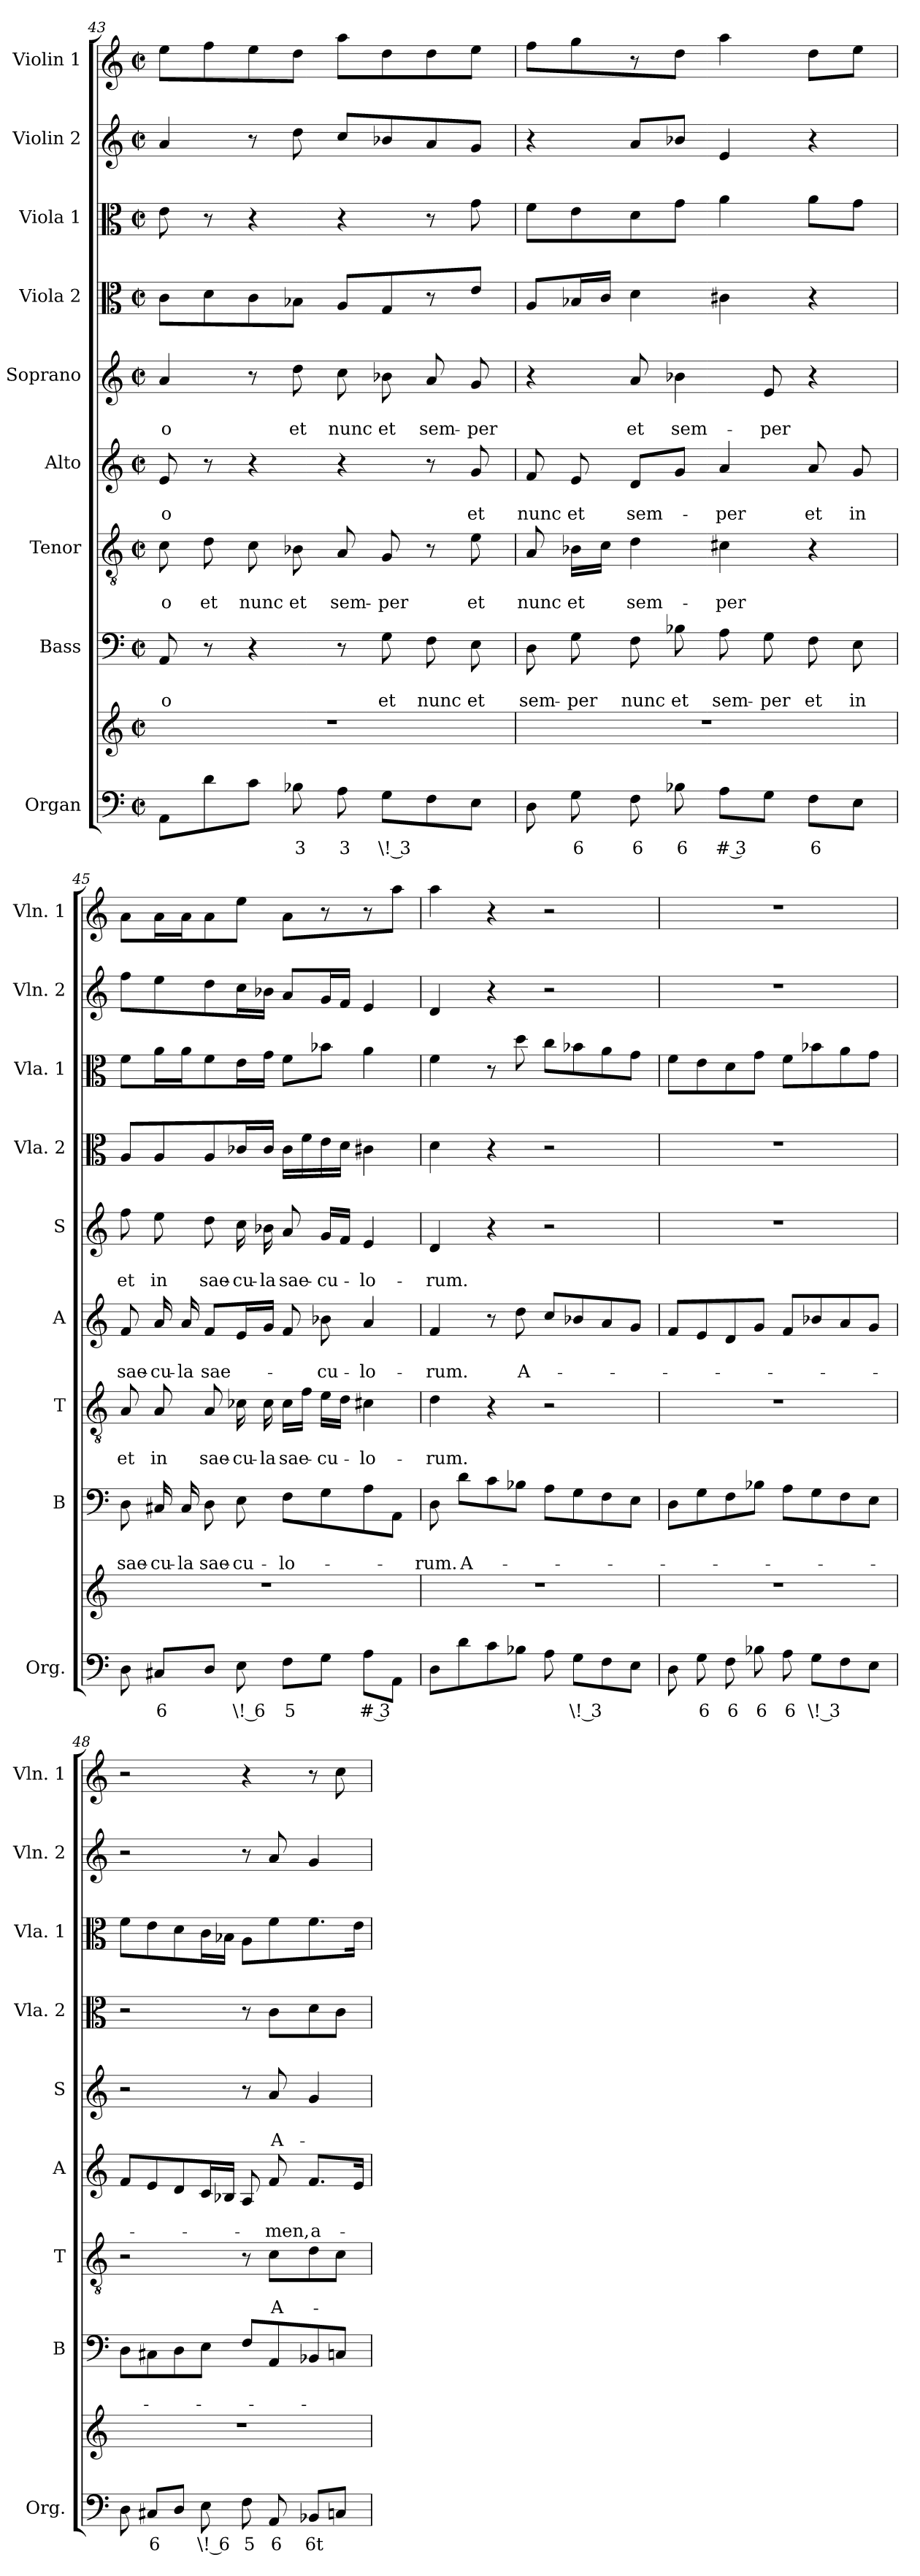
**kern	**text	**kern	**kern	**text	**text	**kern	**text	**text	**kern	**text	**text	**kern	**text	**text	**kern	**kern	**kern	**kern
*part9	*part9	*part9	*part8	*part8	*part8	*part7	*part7	*part7	*part6	*part6	*part6	*part5	*part5	*part5	*part4	*part3	*part2	*part1
*staff10	*staff10	*staff9	*staff8	*staff8	*staff8	*staff7	*staff7	*staff7	*staff6	*staff6	*staff6	*staff5	*staff5	*staff5	*staff4	*staff3	*staff2	*staff1
*I"Organ	*	*	*I"Bass	*	*	*I"Tenor	*	*	*I"Alto	*	*	*I"Soprano	*	*	*I"Viola 2	*I"Viola 1	*I"Violin 2	*I"Violin 1
*I'Org.	*	*	*I'B	*	*	*I'T	*	*	*I'A	*	*	*I'S	*	*	*I'Vla. 2	*I'Vla. 1	*I'Vln. 2	*I'Vln. 1
*clefF4	*	*clefG2	*clefF4	*	*	*clefGv2	*	*	*clefG2	*	*	*clefG2	*	*	*clefC3	*clefC3	*clefG2	*clefG2
*k[]	*	*k[]	*k[]	*	*	*k[]	*	*	*k[]	*	*	*k[]	*	*	*k[]	*k[]	*k[]	*k[]
*C:	*	*C:	*C:	*	*	*C:	*	*	*C:	*	*	*C:	*	*	*C:	*C:	*C:	*C:
*M2/2	*	*M2/2	*M2/2	*	*	*M2/2	*	*	*M2/2	*	*	*M2/2	*	*	*M2/2	*M2/2	*M2/2	*M2/2
*met(c|)	*	*met(c|)	*met(c|)	*	*	*met(c|)	*	*	*met(c|)	*	*	*met(c|)	*	*	*met(c|)	*met(c|)	*met(c|)	*met(c|)
=43	=43	=43	=43	=43	=43	=43	=43	=43	=43	=43	=43	=43	=43	=43	=43	=43	=43	=43
!	!	!	!	!	!LO:LY:b	!	!	!LO:LY:b	!	!	!LO:LY:b	!	!	!LO:LY:b	!	!	!	!
8AA\L	.	1r	8AA/	.	-o	8c\	.	-o	8e/	.	-o	4a/	.	-o	8c\L	8e\	4a/	8ee\L
!	!	!	!	!	!	!	!	!LO:LY:b	!	!	!	!	!	!	!	!	!	!
8d\	.	.	8r	.	.	8d\	.	et	8r	.	.	.	.	.	8d\	8r	.	8ff\
!	!	!	!	!	!	!	!	!LO:LY:b	!	!	!	!	!	!	!	!	!	!
8c\J	.	.	4r	.	.	8c\	.	nunc	4r	.	.	8r	.	.	8c\	4r	8r	8ee\
!	!LO:LY:b	!	!	!	!	!	!	!LO:LY:b	!	!	!	!	!	!LO:LY:b	!	!	!	!
8B-X\	3	.	.	.	.	8B-X\	.	et	.	.	.	8dd\	.	et	8B-X\J	.	8dd\	8dd\J
!	!LO:LY:b	!	!	!	!	!	!	!LO:LY:b	!	!	!	!	!	!LO:LY:b	!	!	!	!
8A\	3	.	8r	.	.	8A/	.	sem-	4r	.	.	8cc\	.	nunc	8A/L	4r	8cc/L	8aa\L
!	!LO:LY:b	!	!	!	!LO:LY:b	!	!	!LO:LY:b	!	!	!	!	!	!LO:LY:b	!	!	!	!
8G\L	\! 3	.	8G\	.	et	8G/	.	-per	.	.	.	8b-X\	.	et	8G/	.	8b-X/	8dd\
!	!	!	!	!	!LO:LY:b	!	!	!	!	!	!	!	!	!LO:LY:b	!	!	!	!
8F\	.	.	8F\	.	nunc	8r	.	.	8r	.	.	8a/	.	sem-	8r	8r	8a/	8dd\
!	!	!	!	!	!LO:LY:b	!	!	!LO:LY:b	!	!	!LO:LY:b	!	!	!LO:LY:b	!	!	!	!
8E\J	.	.	8E\	.	et	8e\	.	et	8g/	.	et	8g/	.	-per	8e/J	8g\	8g/J	8ee\J
=44	=44	=44	=44	=44	=44	=44	=44	=44	=44	=44	=44	=44	=44	=44	=44	=44	=44	=44
!	!	!	!	!	!LO:LY:b	!	!	!LO:LY:b	!	!	!LO:LY:b	!	!	!	!	!	!	!
8D\	.	1r	8D\	.	sem-	8A/	.	nunc	8f/	.	nunc	4r	.	.	8A/L	8f\L	4r	8ff\L
!	!LO:LY:b	!	!	!	!LO:LY:b	!	!	!LO:LY:b	!	!	!LO:LY:b	!	!	!	!	!	!	!
8G\	6	.	8G\	.	-per	16B-X\LL	.	et	8e/	.	et	.	.	.	16B-X/L	8e\	.	8gg\
.	.	.	.	.	.	16c\JJ	.	.	.	.	.	.	.	.	16c/JJ	.	.	.
!	!LO:LY:b	!	!	!	!LO:LY:b	!	!	!LO:LY:b	!	!	!LO:LY:b	!	!	!LO:LY:b	!	!	!	!
8F\	6	.	8F\	.	nunc	4d\	.	sem-	8d/L	.	sem-	8a/	.	et	4d\	8d\	8a/L	8r
!	!LO:LY:b	!	!	!	!LO:LY:b	!	!	!	!	!	!	!	!	!LO:LY:b	!	!	!	!
8B-X\	6	.	8B-X\	.	et	.	.	.	8g/J	.	.	4b-X\	.	sem-	.	8g\J	8b-X/J	8dd\J
!	!LO:LY:b	!	!	!	!LO:LY:b	!	!	!LO:LY:b	!	!	!LO:LY:b	!	!	!	!	!	!	!
8A\L	# 3	.	8A\	.	sem-	4c#X\	.	-per	4a/	.	-per	.	.	.	4c#X\	4a\	4e/	4aa\
!	!	!	!	!	!LO:LY:b	!	!	!	!	!	!	!	!	!LO:LY:b	!	!	!	!
8G\J	.	.	8G\	.	-per	.	.	.	.	.	.	8e/	.	-per	.	.	.	.
!	!LO:LY:b	!	!	!	!LO:LY:b	!	!	!	!	!	!LO:LY:b	!	!	!	!	!	!	!
8F\L	6	.	8F\	.	et	4r	.	.	8a/	.	et	4r	.	.	4r	8a\L	4r	8dd\L
!	!	!	!	!	!LO:LY:b	!	!	!	!	!	!LO:LY:b	!	!	!	!	!	!	!
8E\J	.	.	8E\	.	in	.	.	.	8g/	.	in	.	.	.	.	8g\J	.	8ee\J
=45	=45	=45	=45	=45	=45	=45	=45	=45	=45	=45	=45	=45	=45	=45	=45	=45	=45	=45
!	!	!	!	!	!LO:LY:b	!	!	!LO:LY:b	!	!	!LO:LY:b	!	!	!LO:LY:b	!	!	!	!
8D\	.	1r	8D\	.	sae-	8A/	.	et	8f/	.	sae-	8ff\	.	et	8A/L	8f\L	8ff\L	8a\L
!	!LO:LY:b	!	!	!	!LO:LY:b	!	!	!LO:LY:b	!	!	!LO:LY:b	!	!	!LO:LY:b	!	!	!	!
8C#X/L	6	.	16C#X/	.	-cu-	8A/	.	in	16a/	.	-cu-	8ee\	.	in	8A/	16a\L	8ee\	16a\L
!	!	!	!	!	!LO:LY:b	!	!	!	!	!	!LO:LY:b	!	!	!	!	!	!	!
.	.	.	16C#/	.	-la	.	.	.	16a/	.	-la	.	.	.	.	16a\J	.	16a\J
!	!	!	!	!	!LO:LY:b	!	!	!LO:LY:b	!	!	!LO:LY:b	!	!	!LO:LY:b	!	!	!	!
8D/J	.	.	8D\	.	sae-	8A/	.	sae-	8f/L	.	sae-	8dd\	.	sae-	8A/	8f\	8dd\	8a\
!	!LO:LY:b	!	!	!	!LO:LY:b	!	!	!LO:LY:b	!	!	!	!	!	!LO:LY:b	!	!	!	!
8E\	\! 6	.	8E\	.	-cu-	16c-X\	.	-cu-	16e/L	.	.	16cc\	.	-cu-	16c-X/L	16e\L	16cc\L	8ee\J
!	!	!	!	!	!	!	!	!LO:LY:b	!	!	!	!	!	!LO:LY:b	!	!	!	!
.	.	.	.	.	.	16c-\	.	-la	16g/JJ	.	.	16b-X\	.	-la	16c-/JJ	16g\JJ	16b-X\JJ	.
!	!LO:LY:b	!	!	!	!LO:LY:b	!	!	!LO:LY:b	!	!	!	!	!	!LO:LY:b	!	!	!	!
8F\L	5	.	8F\L	.	-lo-	16c-\LL	.	sae-	8f/	.	.	8a/	.	sae-	16c-\LL	8f\L	8a/L	8a\L
.	.	.	.	.	.	16f\JJ	.	.	.	.	.	.	.	.	16f\	.	.	.
!	!	!	!	!	!	!	!	!LO:LY:b	!	!	!LO:LY:b	!	!	!LO:LY:b	!	!	!	!
8G\J	.	.	8G\	.	.	16e\LL	.	-cu-	8b-X\	.	-cu-	16g/LL	.	-cu-	16e\	8b-X\J	16g/L	8r
.	.	.	.	.	.	16d\JJ	.	.	.	.	.	16f/JJ	.	.	16d\JJ	.	16f/JJ	.
!	!LO:LY:b	!	!	!	!	!	!	!LO:LY:b	!	!	!LO:LY:b	!	!	!LO:LY:b	!	!	!	!
8A\L	# 3	.	8A\	.	.	4c#X\	.	-lo-	4a/	.	-lo-	4e/	.	-lo-	4c#X\	4a\	4e/	8r
8AA\J	.	.	8AA\J	.	.	.	.	.	.	.	.	.	.	.	.	.	.	8aa\J
!!LO:LB:g=z
=46	=46	=46	=46	=46	=46	=46	=46	=46	=46	=46	=46	=46	=46	=46	=46	=46	=46	=46
!	!	!	!	!	!LO:LY:b	!	!	!LO:LY:b	!	!	!LO:LY:b	!	!	!LO:LY:b	!	!	!	!
8D\L	.	1r	8D\	.	-rum.	4d\	.	-rum.	4f/	.	-rum.	4d/	.	-rum.	4d\	4f\	4d/	4aa\
!	!	!	!	!	!LO:LY:b	!	!	!	!	!	!	!	!	!	!	!	!	!
8d\	.	.	8d\L	.	A-	.	.	.	.	.	.	.	.	.	.	.	.	.
8c\	.	.	8c\	.	.	4r	.	.	8r	.	.	4r	.	.	4r	8r	4r	4r
!	!	!	!	!	!	!	!	!	!	!	!LO:LY:b	!	!	!	!	!	!	!
8B-X\J	.	.	8B-X\J	.	.	.	.	.	8dd\	.	A-	.	.	.	.	8dd\	.	.
8A\	.	.	8A\L	.	.	2r	.	.	8cc/L	.	.	2r	.	.	2r	8cc\L	2r	2r
!	!LO:LY:b	!	!	!	!	!	!	!	!	!	!	!	!	!	!	!	!	!
8G\L	\! 3	.	8G\	.	.	.	.	.	8b-X/	.	.	.	.	.	.	8b-X\	.	.
8F\	.	.	8F\	.	.	.	.	.	8a/	.	.	.	.	.	.	8a\	.	.
8E\J	.	.	8E\J	.	.	.	.	.	8g/J	.	.	.	.	.	.	8g\J	.	.
=47	=47	=47	=47	=47	=47	=47	=47	=47	=47	=47	=47	=47	=47	=47	=47	=47	=47	=47
8D\	.	1r	8D\L	.	.	1r	.	.	8f/L	.	.	1r	.	.	1r	8f\L	1r	1r
!	!LO:LY:b	!	!	!	!	!	!	!	!	!	!	!	!	!	!	!	!	!
8G\	6	.	8G\	.	.	.	.	.	8e/	.	.	.	.	.	.	8e\	.	.
!	!LO:LY:b	!	!	!	!	!	!	!	!	!	!	!	!	!	!	!	!	!
8F\	6	.	8F\	.	.	.	.	.	8d/	.	.	.	.	.	.	8d\	.	.
!	!LO:LY:b	!	!	!	!	!	!	!	!	!	!	!	!	!	!	!	!	!
8B-X\	6	.	8B-X\J	.	.	.	.	.	8g/J	.	.	.	.	.	.	8g\J	.	.
!	!LO:LY:b	!	!	!	!	!	!	!	!	!	!	!	!	!	!	!	!	!
8A\	6	.	8A\L	.	.	.	.	.	8f/L	.	.	.	.	.	.	8f\L	.	.
!	!LO:LY:b	!	!	!	!	!	!	!	!	!	!	!	!	!	!	!	!	!
8G\L	\! 3	.	8G\	.	.	.	.	.	8b-X/	.	.	.	.	.	.	8b-X\	.	.
8F\	.	.	8F\	.	.	.	.	.	8a/	.	.	.	.	.	.	8a\	.	.
8E\J	.	.	8E\J	.	.	.	.	.	8g/J	.	.	.	.	.	.	8g\J	.	.
=48	=48	=48	=48	=48	=48	=48	=48	=48	=48	=48	=48	=48	=48	=48	=48	=48	=48	=48
8D\	.	1r	8D\L	.	.	2r	.	.	8f/L	.	.	2r	.	.	2r	8f\L	2r	2r
!	!LO:LY:b	!	!	!	!	!	!	!	!	!	!	!	!	!	!	!	!	!
8C#X/L	6	.	8C#X\	.	.	.	.	.	8e/	.	.	.	.	.	.	8e\	.	.
8D/J	.	.	8D\	.	.	.	.	.	8d/	.	.	.	.	.	.	8d\	.	.
!	!LO:LY:b	!	!	!	!	!	!	!	!	!	!	!	!	!	!	!	!	!
8E\	\! 6	.	8E\J	.	.	.	.	.	16c/L	.	.	.	.	.	.	16c\L	.	.
.	.	.	.	.	.	.	.	.	16B-X/JJ	.	.	.	.	.	.	16B-X\JJ	.	.
!	!LO:LY:b	!	!	!	!	!	!	!	!	!	!	!	!	!	!	!	!	!
8F\	5	.	8F/L	.	.	8r	.	.	8A/	.	.	8r	.	.	8r	8A\L	8r	4r
!	!LO:LY:b	!	!	!	!	!	!	!LO:LY:b	!	!	!LO:LY:b	!	!	!LO:LY:b	!	!	!	!
8AA/	6	.	8AA/	.	.	8c\L	.	A-	8f/	.	-men,	8a/	.	A-	8c\L	8f\	8a/	.
!	!LO:LY:b	!	!	!	!	!	!	!	!	!	!LO:LY:b	!	!	!	!	!	!	!
8BB-X/L	6t	.	8BB-X/	.	.	8d\	.	.	8.f/L	.	a-	4g/	.	.	8d\	8.f\	4g/	8r
8Cn/J	.	.	8Cn/J	.	.	8c\J	.	.	.	.	.	.	.	.	8c\J	.	.	8cc\
.	.	.	.	.	.	.	.	.	16e/Jk	.	.	.	.	.	.	16e\Jk	.	.
=	=	=	=	=	=	=	=	=	=	=	=	=	=	=	=	=	=	=
*-	*-	*-	*-	*-	*-	*-	*-	*-	*-	*-	*-	*-	*-	*-	*-	*-	*-	*-
